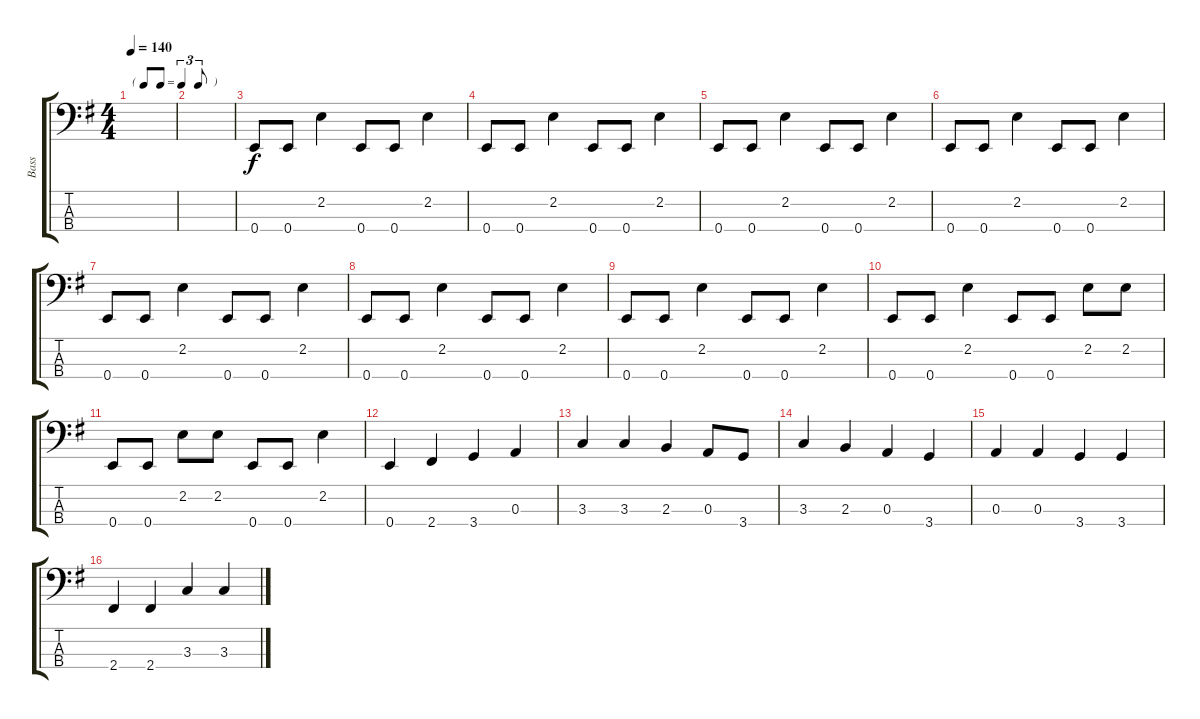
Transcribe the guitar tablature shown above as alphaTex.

\track ("Bass" "Bass") {instrument electricbassfinger}
\staff {score tabs}
\tuning (G2 D2 A1 E1) {hide}
\ts (4 4)
\tf triplet8th
\tempo 140
\clef f4
\ks eminor
|
|
0.4.8 0.4.8 2.2.4 0.4.8 0.4.8 2.2.4 |
0.4.8 0.4.8 2.2.4 0.4.8 0.4.8 2.2.4 |
0.4.8 0.4.8 2.2.4 0.4.8 0.4.8 2.2.4 |
0.4.8 0.4.8 2.2.4 0.4.8 0.4.8 2.2.4 |
0.4.8 0.4.8 2.2.4 0.4.8 0.4.8 2.2.4 |
0.4.8 0.4.8 2.2.4 0.4.8 0.4.8 2.2.4 |
0.4.8 0.4.8 2.2.4 0.4.8 0.4.8 2.2.4 |
0.4.8 0.4.8 2.2.4 0.4.8 0.4.8 2.2.8 2.2.8 |
0.4.8 0.4.8 2.2.8 2.2.8 0.4.8 0.4.8 2.2.4 |
0.4.4 2.4.4 3.4.4 0.3.4 |
3.3.4 3.3.4 2.3.4 0.3.8 3.4.8 |
3.3.4 2.3.4 0.3.4 3.4.4 |
0.3.4 0.3.4 3.4.4 3.4.4 |
2.4.4 2.4.4 3.3.4 3.3.4
